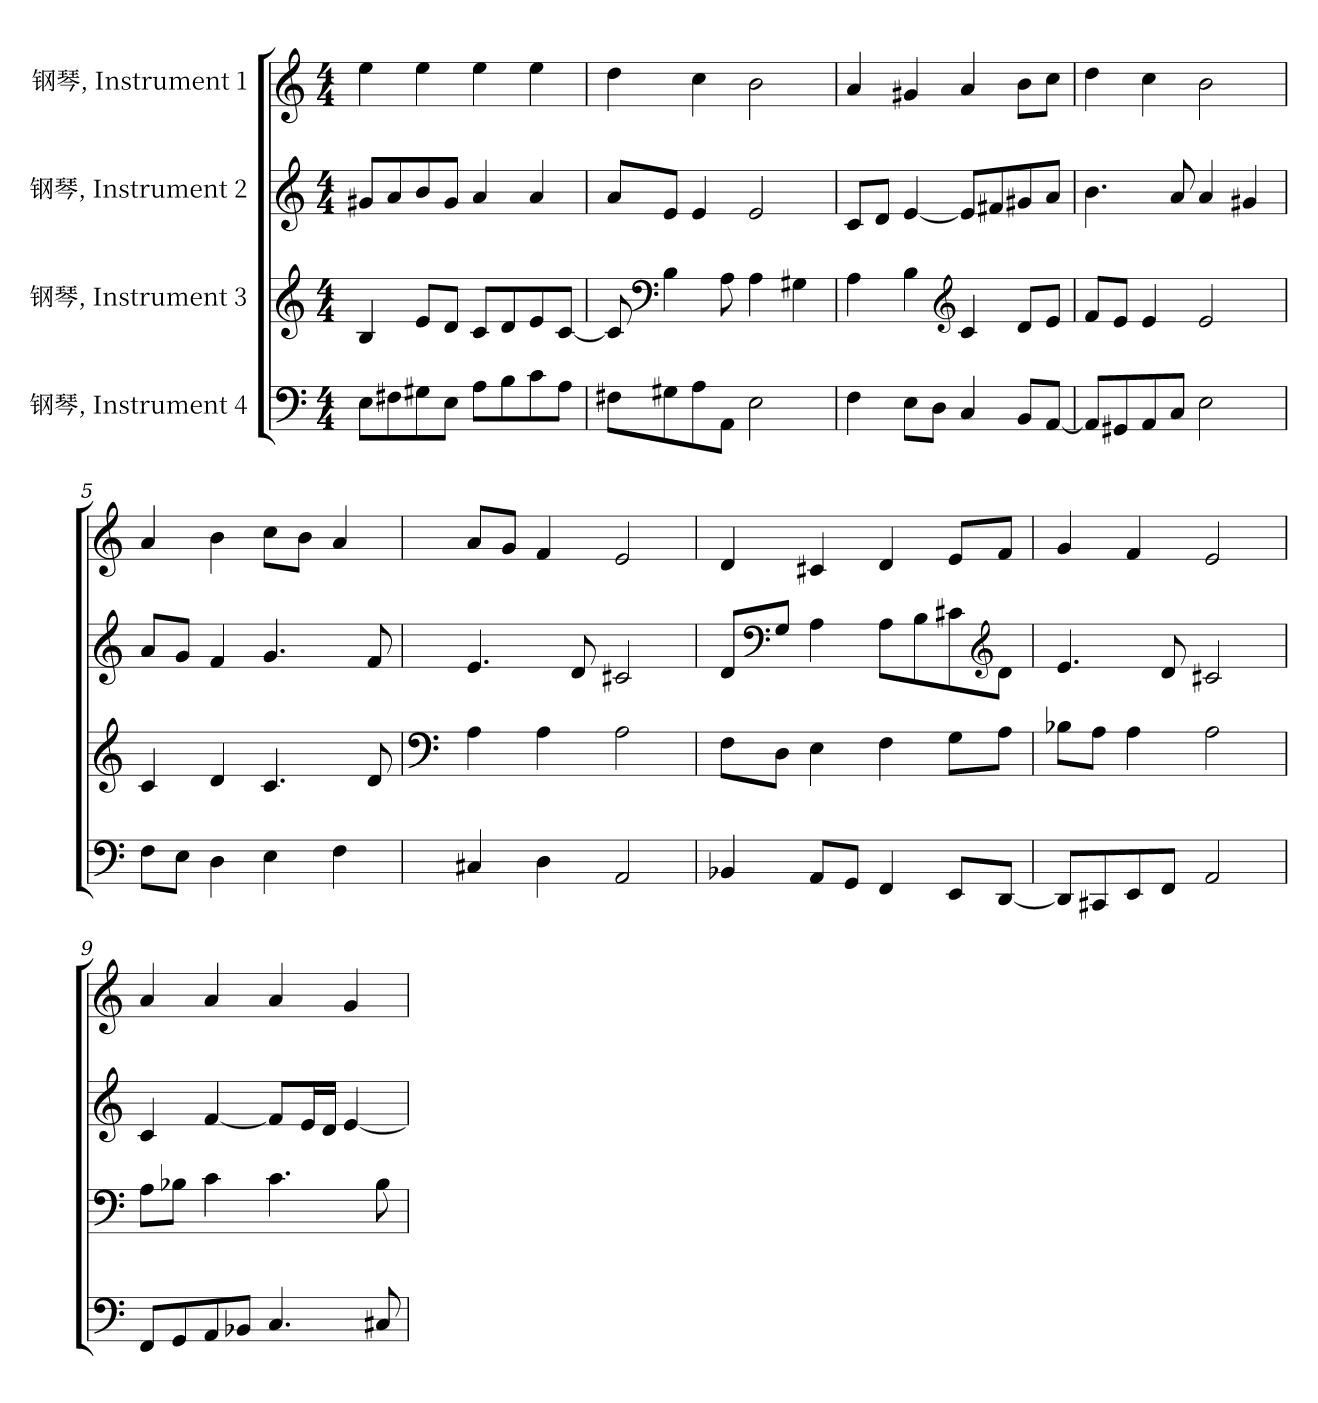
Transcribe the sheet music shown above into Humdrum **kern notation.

**kern	**kern	**kern	**kern
*part4	*part3	*part2	*part1
*staff4	*staff3	*staff2	*staff1
*I"钢琴, Instrument 4	*I"钢琴, Instrument 3	*I"钢琴, Instrument 2	*I"钢琴, Instrument 1
*clefF4	*clefG2	*clefG2	*clefG2
*k[]	*k[]	*k[]	*k[]
*M4/4	*M4/4	*M4/4	*M4/4
*MM96	*MM96	*MM96	*MM96
=1	=1	=1	=1
8E\L	4B/	8g#X/L	4ee\
8F#X\	.	8a/	.
8G#X\	8e/L	8b/	4ee\
8E\J	8d/J	8g#/J	.
8A\L	8c/L	4a/	4ee\
8B\	8d/	.	.
8c\	8e/	4a/	4ee\
8A\J	[8c/J	.	.
=2	=2	=2	=2
8F#X\L	8c/]	8a/L	4dd\
*	*clefF4	*	*
8G#X\	4B\	8e/J	.
8A\	.	4e/	4cc\
8AA\J	8A\	.	.
2E\	4A\	2e/	2b\
.	4G#X\	.	.
=3	=3	=3	=3
4F\	4A\	8c/L	4a/
.	.	8d/J	.
8E\L	4B\	[4e/	4g#X/
8D\J	.	.	.
*	*clefG2	*	*
4C/	4c/	8e/L]	4a/
.	.	8f#X/	.
8BB/L	8d/L	8g#X/	8b\L
[8AA/J	8e/J	8a/J	8cc\J
!!LO:LB:g=z
=4	=4	=4	=4
8AA/L]	8f/L	4.b\	4dd\
8GG#X/	8e/J	.	.
8AA/	4e/	.	4cc\
8C/J	.	8a/	.
2E\	2e/	4a/	2b\
.	.	4g#X/	.
=5	=5	=5	=5
8F\L	4c/	8a/L	4a/
8E\J	.	8g/J	.
4D\	4d/	4f/	4b\
4E\	4.c/	4.g/	8cc\L
.	.	.	8b\J
4F\	.	.	4a/
.	8d/	8f/	.
=6	=6	=6	=6
*	*clefF4	*	*
4C#X/	4A\	4.e/	8a/L
.	.	.	8g/J
4D\	4A\	.	4f/
.	.	8d/	.
2AA/	2A\	2c#X/	2e/
=7	=7	=7	=7
4BB-X/	8F\L	8d/L	4d/
*	*	*clefF4	*
.	8D\J	8G/J	.
8AA/L	4E\	4A\	4c#X/
8GG/J	.	.	.
4FF/	4F\	8A\L	4d/
.	.	8B\	.
8EE/L	8G\L	8c#X\	8e/L
*	*	*clefG2	*
[8DD/J	8A\J	8d\J	8f/J
!!LO:LB:g=z
=8	=8	=8	=8
8DD/L]	8B-X\L	4.e/	4g/
8CC#X/	8A\J	.	.
8EE/	4A\	.	4f/
8FF/J	.	8d/	.
2AA/	2A\	2c#X/	2e/
=9	=9	=9	=9
8FF/L	8A\L	4c/	4a/
8GG/	8B-X\J	.	.
8AA/	4c\	[4f/	4a/
8BB-X/J	.	.	.
4.C/	4.c\	8f/L]	4a/
.	.	16e/L	.
.	.	16d/JJ	.
.	.	[4e/	4g/
8C#X/	8B-\	.	.
=	=	=	=
*-	*-	*-	*-
